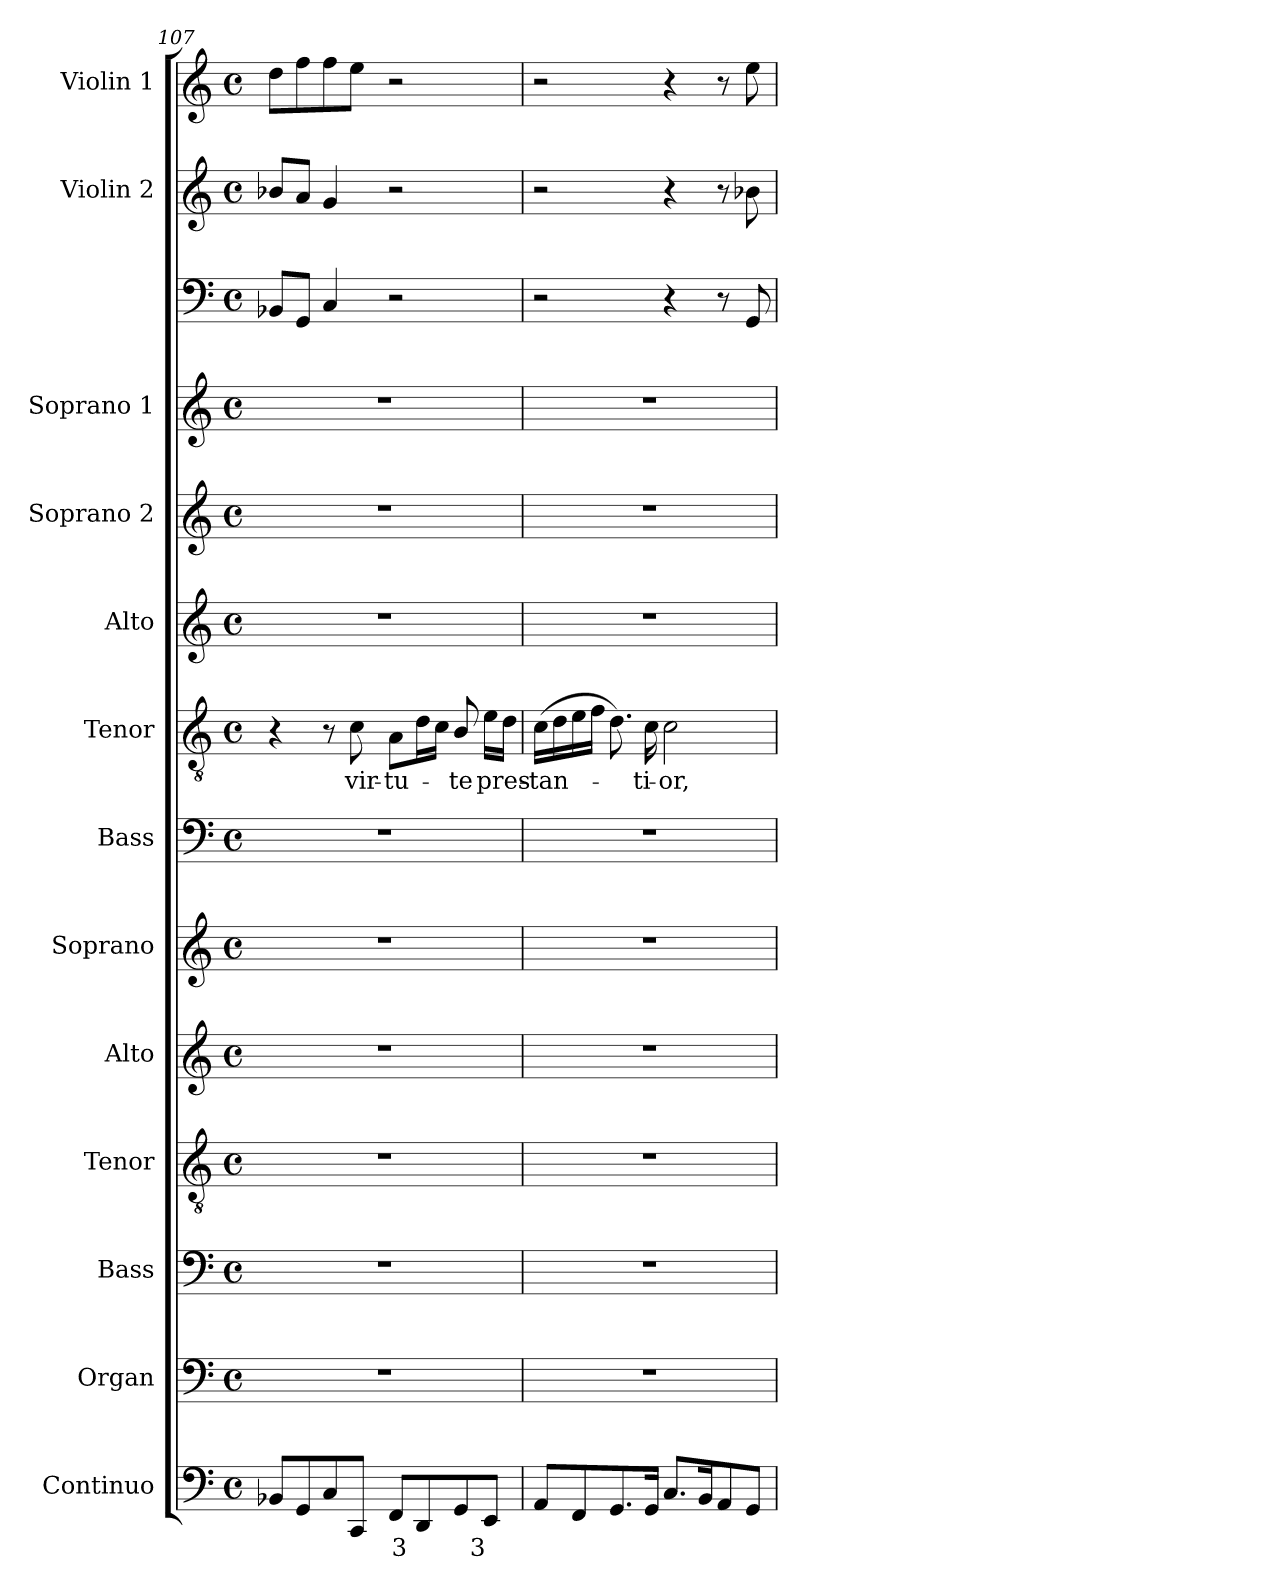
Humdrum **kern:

**kern	**text	**kern	**kern	**kern	**kern	**kern	**kern	**kern	**text	**kern	**kern	**kern	**kern	**kern	**kern
*part14	*part14	*part13	*part12	*part11	*part10	*part9	*part8	*part7	*part7	*part6	*part5	*part4	*part3	*part2	*part1
*staff14	*staff14	*staff13	*staff12	*staff11	*staff10	*staff9	*staff8	*staff7	*staff7	*staff6	*staff5	*staff4	*staff3	*staff2	*staff1
*I"Continuo	*	*I"Organ	*I"Bass	*I"Tenor	*I"Alto	*I"Soprano	*I"Bass	*I"Tenor	*	*I"Alto	*I"Soprano 2	*I"Soprano 1	*I""Acc. to violins"	*I"Violin 2	*I"Violin 1
*I'Cont.	*	*I'Org.	*I'B.	*I'T.	*I'A.	*I'S.	*I'B.	*I'T.	*	*I'A.	*I'S2.	*I'S1.	*I'Ac to violins.	*I'Vln. 2	*I'Vln. 1
*clefF4	*	*clefF4	*clefF4	*clefGv2	*clefG2	*clefG2	*clefF4	*clefGv2	*	*clefG2	*clefG2	*clefG2	*clefF4	*clefG2	*clefG2
*	*	*	*	*ITrd7c12	*	*	*	*ITrd7c12	*	*	*	*	*	*	*
*k[]	*	*k[]	*k[]	*k[]	*k[]	*k[]	*k[]	*k[]	*	*k[]	*k[]	*k[]	*k[]	*k[]	*k[]
*C:	*	*C:	*C:	*C:	*C:	*C:	*C:	*C:	*	*C:	*C:	*C:	*C:	*C:	*C:
*M4/4	*	*M4/4	*M4/4	*M4/4	*M4/4	*M4/4	*M4/4	*M4/4	*	*M4/4	*M4/4	*M4/4	*M4/4	*M4/4	*M4/4
*met(c)	*	*met(c)	*met(c)	*met(c)	*met(c)	*met(c)	*met(c)	*met(c)	*	*met(c)	*met(c)	*met(c)	*met(c)	*met(c)	*met(c)
=107	=107	=107	=107	=107	=107	=107	=107	=107	=107	=107	=107	=107	=107	=107	=107
8BB-Xi/L	.	1r	1r	1r	1r	1r	1r	4r	.	1r	1r	1r	8BB-Xi/L	8b-Xi/L	8ddi\L
8GGi/	.	.	.	.	.	.	.	.	.	.	.	.	8GGi/J	8ai/J	8ffi\
8Ci/	.	.	.	.	.	.	.	8r	.	.	.	.	4Ci/	4gi/	8ffi\
!	!	!	!	!	!	!	!	!	!LO:LY:b:color=#000000	!	!	!	!	!	!
8CCi/J	.	.	.	.	.	.	.	8Ci\	vir-	.	.	.	.	.	8eei\J
!	!LO:LY:b:color=#000000	!	!	!	!	!	!	!	!	!	!	!	!	!	!
!	!	!	!	!	!	!	!	!	!LO:LY:b:color=#000000	!	!	!	!	!	!
8FFi/L	3	.	.	.	.	.	.	8AAi\L	-tu-	.	.	.	2r	2r	2r
8DDi/	.	.	.	.	.	.	.	16Di\L	.	.	.	.	.	.	.
.	.	.	.	.	.	.	.	16Ci\JJ	.	.	.	.	.	.	.
!	!	!	!	!	!	!	!	!	!LO:LY:b:color=#000000	!	!	!	!	!	!
8GGi/	.	.	.	.	.	.	.	8BBi/	-te	.	.	.	.	.	.
!	!LO:LY:b:color=#000000	!	!	!	!	!	!	!	!	!	!	!	!	!	!
!	!	!	!	!	!	!	!	!	!LO:LY:b:color=#000000	!	!	!	!	!	!
8EEi/J	3	.	.	.	.	.	.	16Ei\LL	pres-	.	.	.	.	.	.
.	.	.	.	.	.	.	.	16Di\JJ	.	.	.	.	.	.	.
=108	=108	=108	=108	=108	=108	=108	=108	=108	=108	=108	=108	=108	=108	=108	=108
!	!	!	!	!	!	!	!	!	!LO:LY:b:color=#000000	!	!	!	!	!	!
8AAi/L	.	1r	1r	1r	1r	1r	1r	(16Ci\LL	-tan-	1r	1r	1r	2r	2r	2r
.	.	.	.	.	.	.	.	16Di\	.	.	.	.	.	.	.
8FFi/	.	.	.	.	.	.	.	16Ei\	.	.	.	.	.	.	.
.	.	.	.	.	.	.	.	16Fi\JJ	.	.	.	.	.	.	.
8.GGi/	.	.	.	.	.	.	.	8.Di\)	.	.	.	.	.	.	.
!	!	!	!	!	!	!	!	!	!LO:LY:b:color=#000000	!	!	!	!	!	!
16GGi/Jk	.	.	.	.	.	.	.	16Ci\	-ti-	.	.	.	.	.	.
!	!	!	!	!	!	!	!	!	!LO:LY:b:color=#000000	!	!	!	!	!	!
8.Ci/L	.	.	.	.	.	.	.	2Ci\	-or,	.	.	.	4r	4r	4r
16BBi/k	.	.	.	.	.	.	.	.	.	.	.	.	.	.	.
8AAi/	.	.	.	.	.	.	.	.	.	.	.	.	8r	8r	8r
8GGi/J	.	.	.	.	.	.	.	.	.	.	.	.	8GGi/	8b-Xi\	8eei\
=	=	=	=	=	=	=	=	=	=	=	=	=	=	=	=
*-	*-	*-	*-	*-	*-	*-	*-	*-	*-	*-	*-	*-	*-	*-	*-
